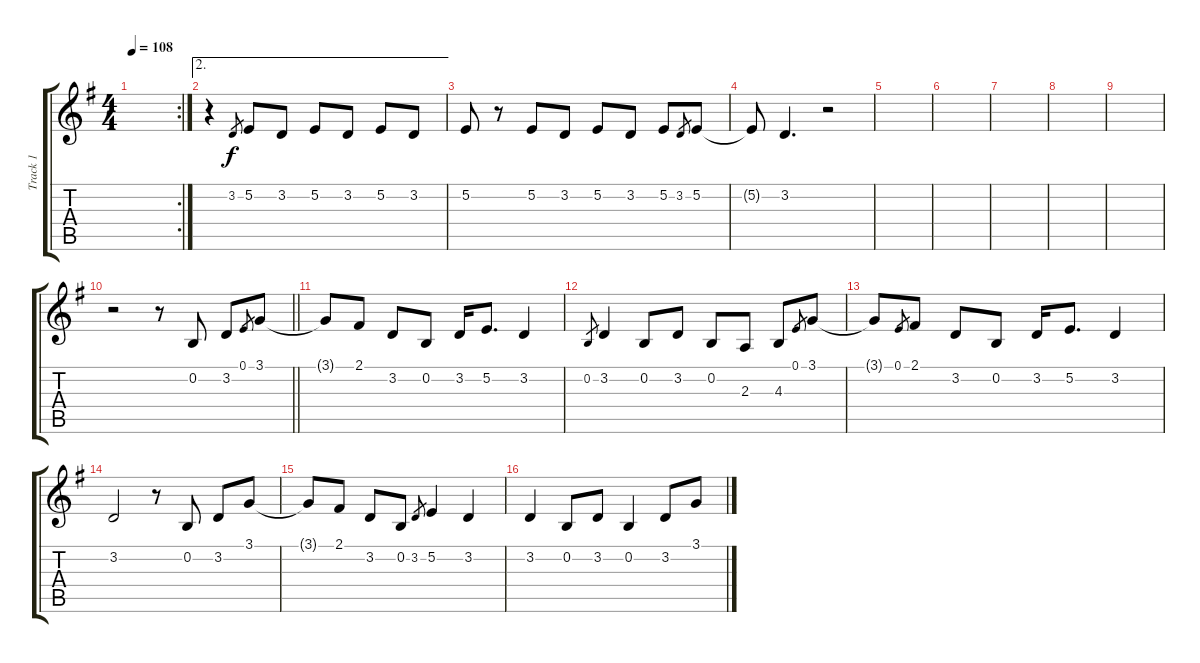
\track ("Track 1" "Track 1") {instrument tenorsax}
\staff {score tabs}
\tuning (E4 B3 G3 D3 A2 E2) {hide}
\rc 2
\ts (4 4)
\tempo 108
\clef g2
\ks g
|
\ae 2
r.4 3.2.8{gr} 5.2.8 3.2.8 5.2.8 3.2.8 5.2.8 3.2.8 |
5.2.8 r.8 5.2.8 3.2.8 5.2.8 3.2.8 5.2.8 3.2.8{gr} 5.2.8 |
5.2{t}.8 3.2.4{d} r.2 |
|
|
|
|
|
\barLineRight lightlight
r.2 r.8 0.2.8 3.2.8 0.1.8{gr} 3.1.8 |
3.1{t}.8 2.1.8 3.2.8 0.2.8 3.2.16 5.2.8{d} 3.2.4 |
0.2.8{gr} 3.2.4 0.2.8 3.2.8 0.2.8 2.3.8 4.3.8 0.1.8{gr} 3.1.8 |
3.1{t}.8 0.1.8{gr} 2.1.8 3.2.8 0.2.8 3.2.16 5.2.8{d} 3.2.4 |
3.2.2 r.8 0.2.8 3.2.8 3.1.8 |
3.1{t}.8 2.1.8 3.2.8 0.2.8 3.2.8{gr} 5.2.4 3.2.4 |
3.2.4 0.2.8 3.2.8 0.2.4 3.2.8 3.1.8
